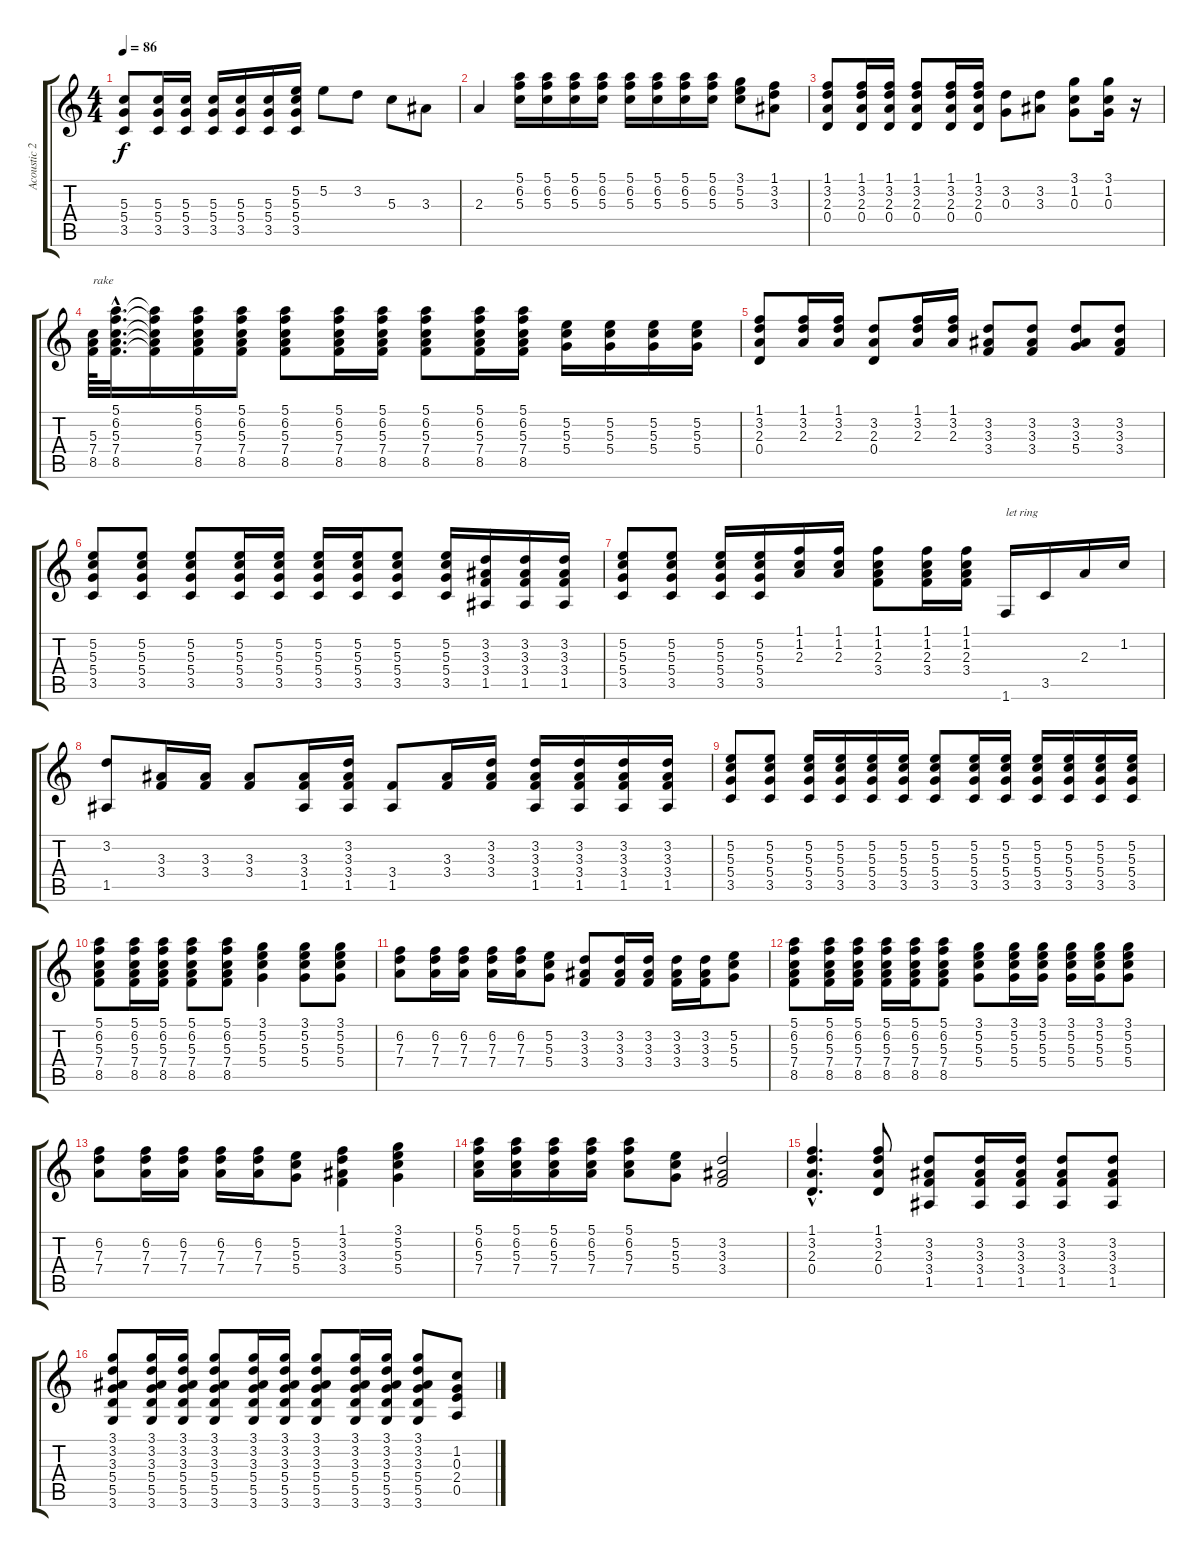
\track ("Acoustic 2" "Acoustic 2") {instrument acousticguitarsteel}
\staff {score tabs}
\tuning (E4 B3 G3 D3 A2 E2) {hide}
\ts (4 4)
\tempo 86
\clef g2
\ks c
(5.3 5.4 3.5).8{dy f} (5.3 5.4 3.5).16 (5.3 5.4 3.5).16 (5.3 5.4 3.5).16 (5.3 5.4 3.5).16 (5.3 5.4 3.5).16 (5.2 5.3 5.4 3.5).16 5.2.8 3.2.8 5.3.8 3.3.8 |
2.3.4 (5.1 6.2 5.3).16 (5.1 6.2 5.3).16 (5.1 6.2 5.3).16 (5.1 6.2 5.3).16 (5.1 6.2 5.3).16 (5.1 6.2 5.3).16 (5.1 6.2 5.3).16 (5.1 6.2 5.3).16 (3.1 5.2 5.3).8 (1.1 3.2 3.3).8 |
(1.1 3.2 2.3 0.4).8 (1.1 3.2 2.3 0.4).16 (1.1 3.2 2.3 0.4).16 (1.1 3.2 2.3 0.4).8 (1.1 3.2 2.3 0.4).16 (1.1 3.2 2.3 0.4).16 (3.2 0.3).8 (3.2 3.3).8 (3.1 1.2 0.3).8 (3.1 1.2 0.3).16 r.16 |
(5.3 7.4 8.5).64{txt "rake"} (5.1{hac} 6.2{hac} 5.3{hac} 7.4{hac} 8.5{hac}).32{d} (5.1{t} 6.2{t} 5.3{t} 7.4{t} 8.5{t}).16 (5.1 6.2 5.3 7.4 8.5).16 (5.1 6.2 5.3 7.4 8.5).16 (5.1 6.2 5.3 7.4 8.5).8 (5.1 6.2 5.3 7.4 8.5).16 (5.1 6.2 5.3 7.4 8.5).16 (5.1 6.2 5.3 7.4 8.5).8 (5.1 6.2 5.3 7.4 8.5).16 (5.1 6.2 5.3 7.4 8.5).16 (5.2 5.3 5.4).16 (5.2 5.3 5.4).16 (5.2 5.3 5.4).16 (5.2 5.3 5.4).16 |
(1.1 3.2 2.3 0.4).8 (1.1 3.2 2.3).16 (1.1 3.2 2.3).16 (3.2 2.3 0.4).8 (1.1 3.2 2.3).16 (1.1 3.2 2.3).16 (3.2 3.3 3.4).8 (3.2 3.3 3.4).8 (3.2 3.3 5.4).8 (3.2 3.3 3.4).8 |
(5.2 5.3 5.4 3.5).8 (5.2 5.3 5.4 3.5).8 (5.2 5.3 5.4 3.5).8 (5.2 5.3 5.4 3.5).16 (5.2 5.3 5.4 3.5).16 (5.2 5.3 5.4 3.5).16 (5.2 5.3 5.4 3.5).16 (5.2 5.3 5.4 3.5).8 (5.2 5.3 5.4 3.5).16 (3.2 3.3 3.4 1.5).16 (3.2 3.3 3.4 1.5).16 (3.2 3.3 3.4 1.5).16 |
(5.2 5.3 5.4 3.5).8 (5.2 5.3 5.4 3.5).8 (5.2 5.3 5.4 3.5).16 (5.2 5.3 5.4 3.5).16 (1.1 1.2 2.3).16 (1.1 1.2 2.3).16 (1.1 1.2 2.3 3.4).8 (1.1 1.2 2.3 3.4).16 (1.1 1.2 2.3 3.4).16 1.6.16{txt "let ring"} 3.5.16 2.3.16 1.2.16 |
(3.2 1.5).8 (3.3 3.4).16 (3.3 3.4).16 (3.3 3.4).8 (3.3 3.4 1.5).16 (3.2 3.3 3.4 1.5).16 (3.4 1.5).8 (3.3 3.4).16 (3.2 3.3 3.4).16 (3.2 3.3 3.4 1.5).16 (3.2 3.3 3.4 1.5).16 (3.2 3.3 3.4 1.5).16 (3.2 3.3 3.4 1.5).16 |
(5.2 5.3 5.4 3.5).8 (5.2 5.3 5.4 3.5).8 (5.2 5.3 5.4 3.5).16 (5.2 5.3 5.4 3.5).16 (5.2 5.3 5.4 3.5).16 (5.2 5.3 5.4 3.5).16 (5.2 5.3 5.4 3.5).8 (5.2 5.3 5.4 3.5).16 (5.2 5.3 5.4 3.5).16 (5.2 5.3 5.4 3.5).16 (5.2 5.3 5.4 3.5).16 (5.2 5.3 5.4 3.5).16 (5.2 5.3 5.4 3.5).16 |
(5.1 6.2 5.3 7.4 8.5).8 (5.1 6.2 5.3 7.4 8.5).16 (5.1 6.2 5.3 7.4 8.5).16 (5.1 6.2 5.3 7.4 8.5).8 (5.1 6.2 5.3 7.4 8.5).8 (3.1 5.2 5.3 5.4).4 (3.1 5.2 5.3 5.4).8 (3.1 5.2 5.3 5.4).8 |
(6.2 7.3 7.4).8 (6.2 7.3 7.4).16 (6.2 7.3 7.4).16 (6.2 7.3 7.4).16 (6.2 7.3 7.4).16 (5.2 5.3 5.4).8 (3.2 3.3 3.4).8 (3.2 3.3 3.4).16 (3.2 3.3 3.4).16 (3.2 3.3 3.4).16 (3.2 3.3 3.4).16 (5.2 5.3 5.4).8 |
(5.1 6.2 5.3 7.4 8.5).8 (5.1 6.2 5.3 7.4 8.5).16 (5.1 6.2 5.3 7.4 8.5).16 (5.1 6.2 5.3 7.4 8.5).16 (5.1 6.2 5.3 7.4 8.5).16 (5.1 6.2 5.3 7.4 8.5).8 (3.1 5.2 5.3 5.4).8 (3.1 5.2 5.3 5.4).16 (3.1 5.2 5.3 5.4).16 (3.1 5.2 5.3 5.4).16 (3.1 5.2 5.3 5.4).16 (3.1 5.2 5.3 5.4).8 |
(6.2 7.3 7.4).8 (6.2 7.3 7.4).16 (6.2 7.3 7.4).16 (6.2 7.3 7.4).16 (6.2 7.3 7.4).16 (5.2 5.3 5.4).8 (1.1 3.2 3.3 3.4).4 (3.1 5.2 5.3 5.4).4 |
(5.1 6.2 5.3 7.4).16 (5.1 6.2 5.3 7.4).16 (5.1 6.2 5.3 7.4).16 (5.1 6.2 5.3 7.4).16 (5.1 6.2 5.3 7.4).8 (5.2 5.3 5.4).8 (3.2 3.3 3.4).2 |
(1.1{hac} 3.2{hac} 2.3{hac} 0.4{hac}).4{d} (1.1 3.2 2.3 0.4).8 (3.2 3.3 3.4 1.5).8 (3.2 3.3 3.4 1.5).16 (3.2 3.3 3.4 1.5).16 (3.2 3.3 3.4 1.5).8 (3.2 3.3 3.4 1.5).8 |
(3.1 3.2 3.3 5.4 5.5 3.6).8 (3.1 3.2 3.3 5.4 5.5 3.6).16 (3.1 3.2 3.3 5.4 5.5 3.6).16 (3.1 3.2 3.3 5.4 5.5 3.6).8 (3.1 3.2 3.3 5.4 5.5 3.6).16 (3.1 3.2 3.3 5.4 5.5 3.6).16 (3.1 3.2 3.3 5.4 5.5 3.6).8 (3.1 3.2 3.3 5.4 5.5 3.6).16 (3.1 3.2 3.3 5.4 5.5 3.6).16 (3.1 3.2 3.3 5.4 5.5 3.6).8 (1.2 0.3 2.4 0.5).8
